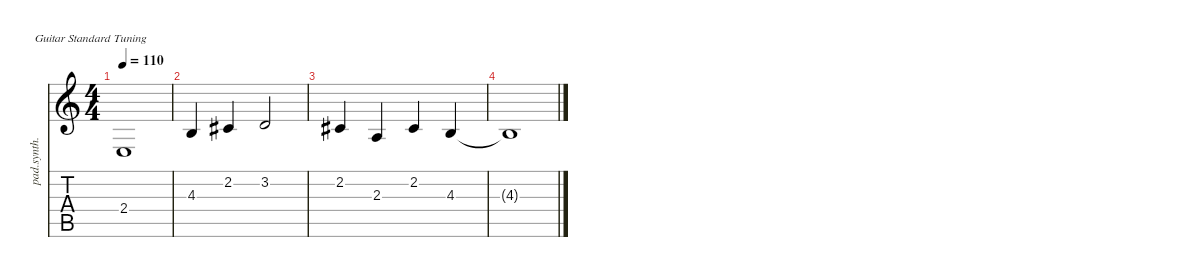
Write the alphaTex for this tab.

\defaultSystemsLayout 4
\hideDynamics
\bracketExtendMode nobrackets
\otherSystemsTrackNameOrientation horizontal
\track ("Track 9" "pad.synth.") {instrument pad6metallic}
\staff {score tabs}
\tuning (E4 B3 G3 D3 A2 E2)
\ts (4 4)
\tempo 110
\clef g2
\ks c
2.4.1{dy f beam Up} |
4.3.4{beam Up} 2.2{acc #}.4{beam Up} 3.2.2{beam Up} |
2.2{acc #}.4{beam Up} 2.3.4{beam Up} 2.2{acc #}.4{beam Up} 4.3.4{beam Up} |
4.3{t}.1{beam Up}
